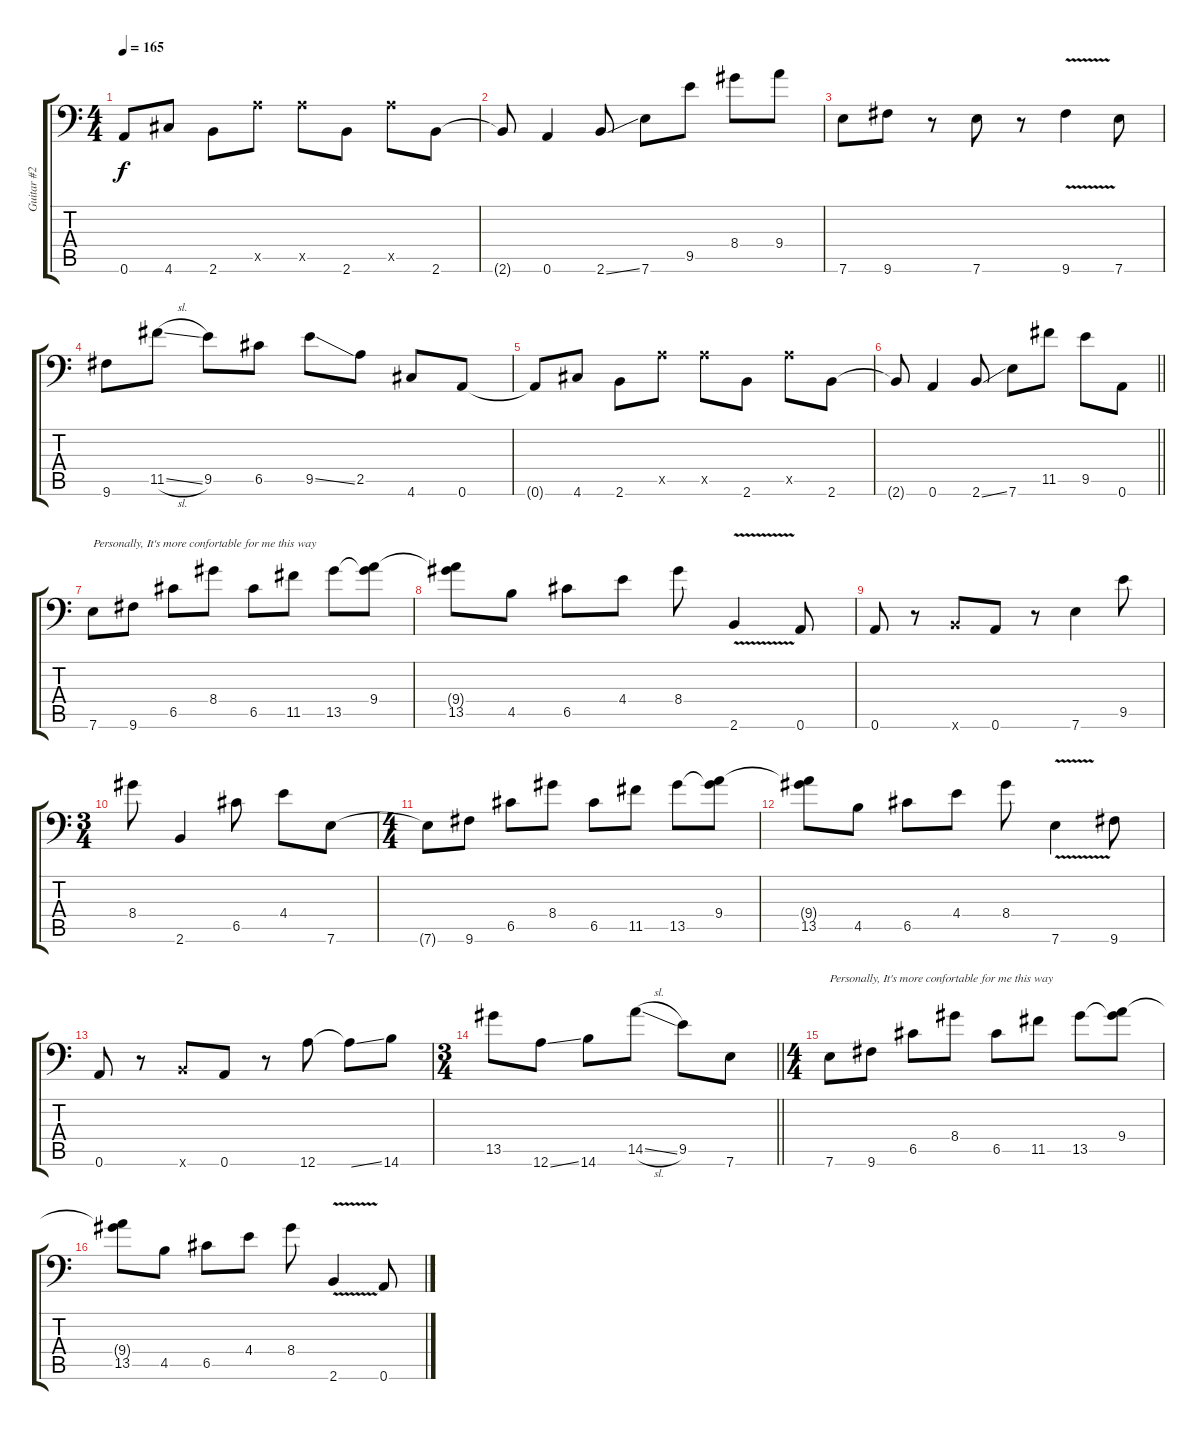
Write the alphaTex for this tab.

\track ("Guitar #2" "Guitar #2") {instrument distortionguitar}
\staff {score tabs}
\tuning (D4 A3 F3 C3 G2 A1) {hide}
\ts (4 4)
\tempo 165
\clef f4
\ks c
0.6{t}.8{dy f} 4.6.8 2.6.8 2.5{x}.8 2.5{x}.8 2.6.8 2.5{x}.8 2.6.8 |
2.6{t}.8 0.6.4 2.6{ss}.8 7.6.8 9.5.8 8.4.8 9.4.8 |
7.6.8 9.6.8 r.8 7.6.8 r.8 9.6{v}.4 7.6.8 |
9.6.8 11.5{sl}.8 9.5.8 6.5.8 9.5{ss}.8 2.5.8 4.6.8 0.6.8 |
0.6{t}.8 4.6.8 2.6.8 2.5{x}.8 2.5{x}.8 2.6.8 2.5{x}.8 2.6.8 |
\barLineRight lightlight
2.6{t}.8 0.6.4 2.6{ss}.8 7.6.8 11.5.8 9.5.8 0.6.8 |
\section ("" "")
7.6.8{txt "Personally, It's more confortable for me this way"} 9.6.8 6.5.8 8.4.8 6.5.8 11.5.8 13.5.8 (9.4 13.5{t}).8 |
(9.4{t} 13.5).8 4.5.8 6.5.8 4.4.8 8.4.8 2.6{v}.4 0.6.8 |
0.6.8 r.8 2.6{x}.8 0.6.8 r.8 7.6.4 9.5.8 |
\ts (3 4)
8.4.8 2.6.4 6.5.8 4.4.8 7.6.8 |
\ts (4 4)
7.6{t}.8 9.6.8 6.5.8 8.4.8 6.5.8 11.5.8 13.5.8 (9.4 13.5{t}).8 |
(9.4{t} 13.5).8 4.5.8 6.5.8 4.4.8 8.4.8 7.6{v}.4 9.6.8 |
0.6.8 r.8 2.6{x}.8 0.6.8 r.8 12.6.8 12.6{ss t}.8 14.6.8 |
\ts (3 4)
\barLineRight lightlight
13.5.8 12.6{ss}.8 14.6.8 14.5{sl}.8 9.5.8 7.6.8 |
\ts (4 4)
\section ("" "")
7.6.8{txt "Personally, It's more confortable for me this way"} 9.6.8 6.5.8 8.4.8 6.5.8 11.5.8 13.5.8 (9.4 13.5{t}).8 |
(9.4{t} 13.5).8 4.5.8 6.5.8 4.4.8 8.4.8 2.6{v}.4 0.6.8
